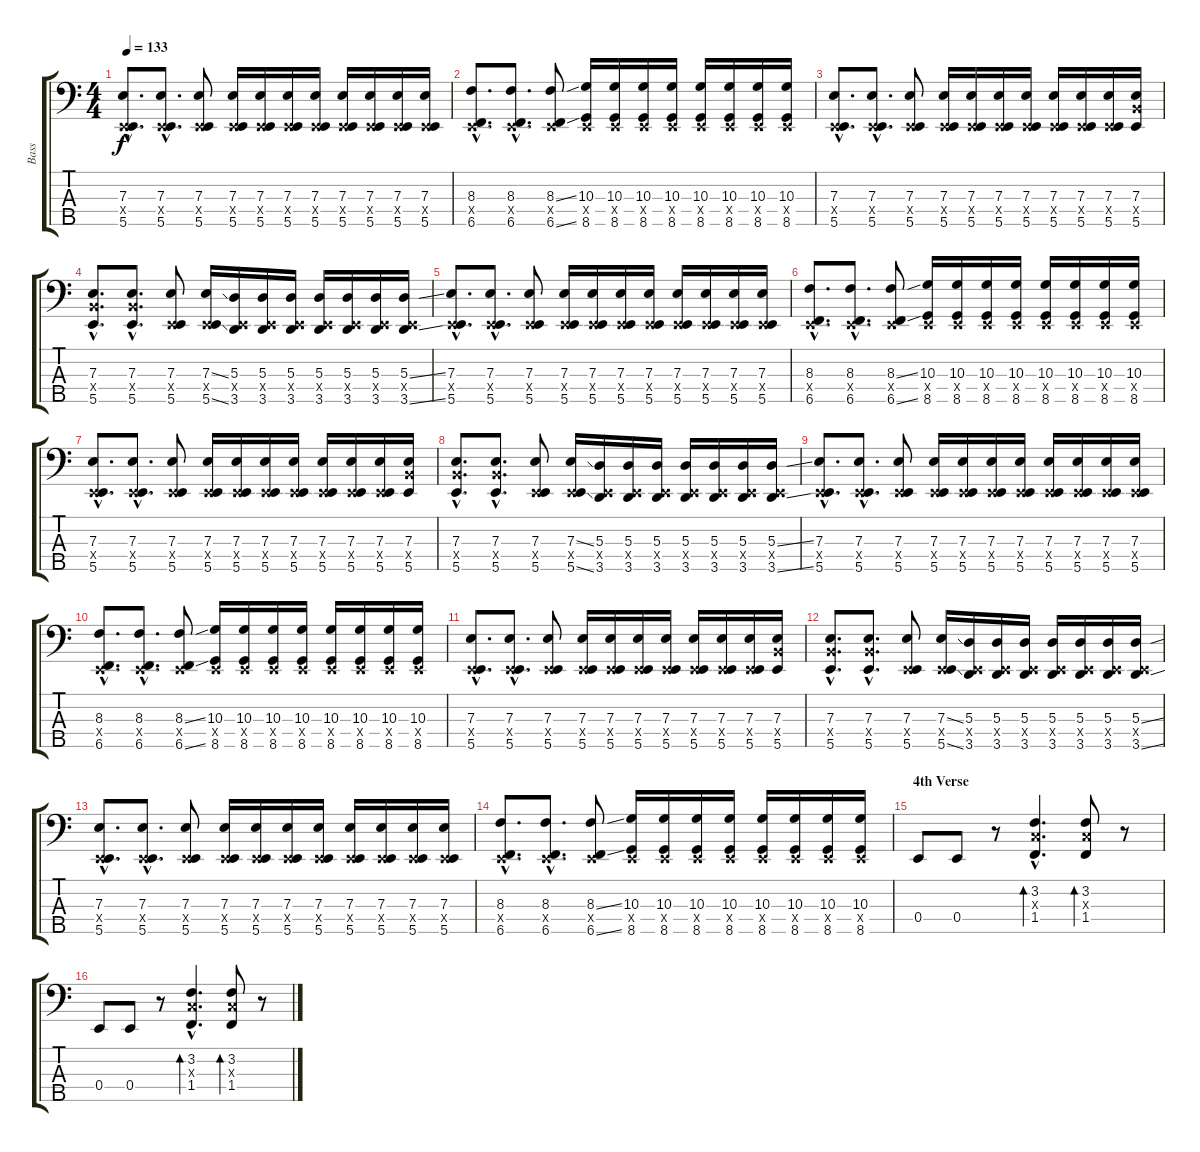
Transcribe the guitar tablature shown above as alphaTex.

\track ("Bass" "Bass") {instrument electricbasspick}
\staff {score tabs}
\tuning (G2 D2 A1 E1 B0) {hide}
\ts (4 4)
\tempo 133
\clef f4
\ks c
(7.3{hac} 0.4{hac x} 5.5{hac}).8{d dy f} (7.3{hac} 0.4{hac x} 5.5{hac}).8{d} (7.3 0.4{x} 5.5).8 (7.3 0.4{x} 5.5).16 (7.3 0.4{x} 5.5).16 (7.3 0.4{x} 5.5).16 (7.3 0.4{x} 5.5).16 (7.3 0.4{x} 5.5).16 (7.3 0.4{x} 5.5).16 (7.3 0.4{x} 5.5).16 (7.3 0.4{x} 5.5).16 |
(8.3{hac} 0.4{hac x} 6.5{hac}).8{d} (8.3{hac} 0.4{hac x} 6.5{hac}).8{d} (8.3{ss} 0.4{x} 6.5{ss}).8 (10.3 0.4{x} 8.5).16 (10.3 0.4{x} 8.5).16 (10.3 0.4{x} 8.5).16 (10.3 0.4{x} 8.5).16 (10.3 0.4{x} 8.5).16 (10.3 0.4{x} 8.5).16 (10.3 0.4{x} 8.5).16 (10.3 0.4{x} 8.5).16 |
(7.3{hac} 0.4{hac x} 5.5{hac}).8{d} (7.3{hac} 0.4{hac x} 5.5{hac}).8{d} (7.3 0.4{x} 5.5).8 (7.3 0.4{x} 5.5).16 (7.3 0.4{x} 5.5).16 (7.3 0.4{x} 5.5).16 (7.3 0.4{x} 5.5).16 (7.3 0.4{x} 5.5).16 (7.3 0.4{x} 5.5).16 (7.3 0.4{x} 5.5).16 (7.3 7.4{x} 5.5).16 |
(7.3{hac} 7.4{hac x} 5.5{hac}).8{d} (7.3{hac} 7.4{hac x} 5.5{hac}).8{d} (7.3 0.4{x} 5.5).8 (7.3{ss} 0.4{x} 5.5{ss}).16 (5.3 0.4{x} 3.5).16 (5.3 0.4{x} 3.5).16 (5.3 0.4{x} 3.5).16 (5.3 0.4{x} 3.5).16 (5.3 0.4{x} 3.5).16 (5.3 0.4{x} 3.5).16 (5.3{ss} 0.4{x} 3.5{ss}).16 |
(7.3{hac} 0.4{hac x} 5.5{hac}).8{d} (7.3{hac} 0.4{hac x} 5.5{hac}).8{d} (7.3 0.4{x} 5.5).8 (7.3 0.4{x} 5.5).16 (7.3 0.4{x} 5.5).16 (7.3 0.4{x} 5.5).16 (7.3 0.4{x} 5.5).16 (7.3 0.4{x} 5.5).16 (7.3 0.4{x} 5.5).16 (7.3 0.4{x} 5.5).16 (7.3 0.4{x} 5.5).16 |
(8.3{hac} 0.4{hac x} 6.5{hac}).8{d} (8.3{hac} 0.4{hac x} 6.5{hac}).8{d} (8.3{ss} 0.4{x} 6.5{ss}).8 (10.3 0.4{x} 8.5).16 (10.3 0.4{x} 8.5).16 (10.3 0.4{x} 8.5).16 (10.3 0.4{x} 8.5).16 (10.3 0.4{x} 8.5).16 (10.3 0.4{x} 8.5).16 (10.3 0.4{x} 8.5).16 (10.3 0.4{x} 8.5).16 |
(7.3{hac} 0.4{hac x} 5.5{hac}).8{d} (7.3{hac} 0.4{hac x} 5.5{hac}).8{d} (7.3 0.4{x} 5.5).8 (7.3 0.4{x} 5.5).16 (7.3 0.4{x} 5.5).16 (7.3 0.4{x} 5.5).16 (7.3 0.4{x} 5.5).16 (7.3 0.4{x} 5.5).16 (7.3 0.4{x} 5.5).16 (7.3 0.4{x} 5.5).16 (7.3 7.4{x} 5.5).16 |
(7.3{hac} 7.4{hac x} 5.5{hac}).8{d} (7.3{hac} 7.4{hac x} 5.5{hac}).8{d} (7.3 0.4{x} 5.5).8 (7.3{ss} 0.4{x} 5.5{ss}).16 (5.3 0.4{x} 3.5).16 (5.3 0.4{x} 3.5).16 (5.3 0.4{x} 3.5).16 (5.3 0.4{x} 3.5).16 (5.3 0.4{x} 3.5).16 (5.3 0.4{x} 3.5).16 (5.3{ss} 0.4{x} 3.5{ss}).16 |
(7.3{hac} 0.4{hac x} 5.5{hac}).8{d} (7.3{hac} 0.4{hac x} 5.5{hac}).8{d} (7.3 0.4{x} 5.5).8 (7.3 0.4{x} 5.5).16 (7.3 0.4{x} 5.5).16 (7.3 0.4{x} 5.5).16 (7.3 0.4{x} 5.5).16 (7.3 0.4{x} 5.5).16 (7.3 0.4{x} 5.5).16 (7.3 0.4{x} 5.5).16 (7.3 0.4{x} 5.5).16 |
(8.3{hac} 0.4{hac x} 6.5{hac}).8{d} (8.3{hac} 0.4{hac x} 6.5{hac}).8{d} (8.3{ss} 0.4{x} 6.5{ss}).8 (10.3 0.4{x} 8.5).16 (10.3 0.4{x} 8.5).16 (10.3 0.4{x} 8.5).16 (10.3 0.4{x} 8.5).16 (10.3 0.4{x} 8.5).16 (10.3 0.4{x} 8.5).16 (10.3 0.4{x} 8.5).16 (10.3 0.4{x} 8.5).16 |
(7.3{hac} 0.4{hac x} 5.5{hac}).8{d} (7.3{hac} 0.4{hac x} 5.5{hac}).8{d} (7.3 0.4{x} 5.5).8 (7.3 0.4{x} 5.5).16 (7.3 0.4{x} 5.5).16 (7.3 0.4{x} 5.5).16 (7.3 0.4{x} 5.5).16 (7.3 0.4{x} 5.5).16 (7.3 0.4{x} 5.5).16 (7.3 0.4{x} 5.5).16 (7.3 7.4{x} 5.5).16 |
(7.3{hac} 7.4{hac x} 5.5{hac}).8{d} (7.3{hac} 7.4{hac x} 5.5{hac}).8{d} (7.3 0.4{x} 5.5).8 (7.3{ss} 0.4{x} 5.5{ss}).16 (5.3 0.4{x} 3.5).16 (5.3 0.4{x} 3.5).16 (5.3 0.4{x} 3.5).16 (5.3 0.4{x} 3.5).16 (5.3 0.4{x} 3.5).16 (5.3 0.4{x} 3.5).16 (5.3{ss} 0.4{x} 3.5{ss}).16 |
(7.3{hac} 0.4{hac x} 5.5{hac}).8{d} (7.3{hac} 0.4{hac x} 5.5{hac}).8{d} (7.3 0.4{x} 5.5).8 (7.3 0.4{x} 5.5).16 (7.3 0.4{x} 5.5).16 (7.3 0.4{x} 5.5).16 (7.3 0.4{x} 5.5).16 (7.3 0.4{x} 5.5).16 (7.3 0.4{x} 5.5).16 (7.3 0.4{x} 5.5).16 (7.3 0.4{x} 5.5).16 |
(8.3{hac} 0.4{hac x} 6.5{hac}).8{d} (8.3{hac} 0.4{hac x} 6.5{hac}).8{d} (8.3{ss} 0.4{x} 6.5{ss}).8 (10.3 0.4{x} 8.5).16 (10.3 0.4{x} 8.5).16 (10.3 0.4{x} 8.5).16 (10.3 0.4{x} 8.5).16 (10.3 0.4{x} 8.5).16 (10.3 0.4{x} 8.5).16 (10.3 0.4{x} 8.5).16 (10.3 0.4{x} 8.5).16 |
\section ("" "4th Verse")
0.4.8 0.4.8 r.8 (3.2{hac} 3.3{hac x} 1.4{hac}).4{d bd 60} (3.2 3.3{x} 1.4).8{bd 60} r.8 |
0.4.8 0.4.8 r.8 (3.2{hac} 3.3{hac x} 1.4{hac}).4{d bd 60} (3.2 3.3{x} 1.4).8{bd 60} r.8
